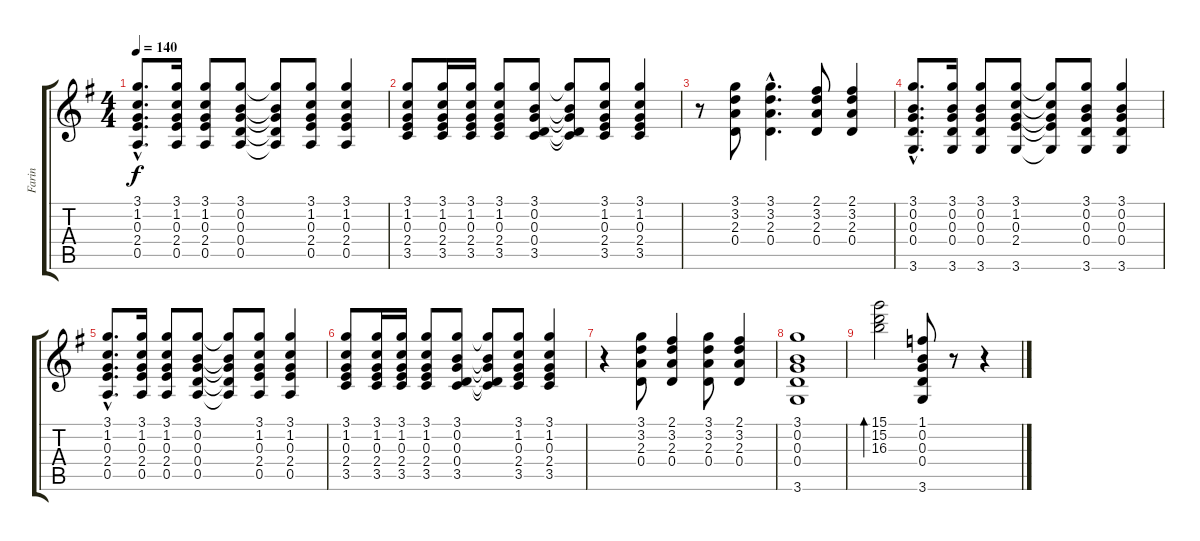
\track ("Farin" "Farin") {instrument acousticguitarnylon}
\staff {score tabs}
\tuning (E4 B3 G3 D3 A2 E2) {hide}
\ts (4 4)
\tempo 140
\clef g2
\ks g
(3.1{hac} 1.2{hac} 0.3{hac} 2.4{hac} 0.5{hac}).8{d dy f} (3.1 1.2 0.3 2.4 0.5).16 (3.1 1.2 0.3 2.4 0.5).8 (3.1 0.2 0.3 0.4 0.5).8 (3.1{t} 0.2{t} 0.3{t} 0.4{t} 0.5{t}).8 (3.1 1.2 0.3 2.4 0.5).8 (3.1 1.2 0.3 2.4 0.5).4 |
(3.1 1.2 0.3 2.4 3.5).8 (3.1 1.2 0.3 2.4 3.5).16 (3.1 1.2 0.3 2.4 3.5).16 (3.1 1.2 0.3 2.4 3.5).8 (3.1 0.2 0.3 0.4 3.5).8 (3.1{t} 0.2{t} 0.3{t} 0.4{t} 3.5{t}).8 (3.1 1.2 0.3 2.4 3.5).8 (3.1 1.2 0.3 2.4 3.5).4 |
r.8 (3.1 3.2 2.3 0.4).8 (3.1{hac} 3.2{hac} 2.3{hac} 0.4{hac}).4{d} (2.1 3.2 2.3 0.4).8 (2.1 3.2 2.3 0.4).4 |
(3.1{hac} 0.2{hac} 0.3{hac} 0.4{hac} 3.6{hac}).8{d} (3.1 0.2 0.3 0.4 3.6).16 (3.1 0.2 0.3 0.4 3.6).8 (3.1 1.2 0.3 2.4 3.6).8 (3.1{t} 1.2{t} 0.3{t} 2.4{t} 3.6{t}).8 (3.1 0.2 0.3 0.4 3.6).8 (3.1 0.2 0.3 0.4 3.6).4 |
(3.1{hac} 1.2{hac} 0.3{hac} 2.4{hac} 0.5{hac}).8{d} (3.1 1.2 0.3 2.4 0.5).16 (3.1 1.2 0.3 2.4 0.5).8 (3.1 0.2 0.3 0.4 0.5).8 (3.1{t} 0.2{t} 0.3{t} 0.4{t} 0.5{t}).8 (3.1 1.2 0.3 2.4 0.5).8 (3.1 1.2 0.3 2.4 0.5).4 |
(3.1 1.2 0.3 2.4 3.5).8 (3.1 1.2 0.3 2.4 3.5).16 (3.1 1.2 0.3 2.4 3.5).16 (3.1 1.2 0.3 2.4 3.5).8 (3.1 0.2 0.3 0.4 3.5).8 (3.1{t} 0.2{t} 0.3{t} 0.4{t} 3.5{t}).8 (3.1 1.2 0.3 2.4 3.5).8 (3.1 1.2 0.3 2.4 3.5).4 |
r.4 (3.1 3.2 2.3 0.4).8 (2.1 3.2 2.3 0.4).4 (3.1 3.2 2.3 0.4).8 (2.1 3.2 2.3 0.4).4 |
(3.1 0.2 0.3 0.4 3.6).1 |
(15.1 15.2 16.3).2{bd 240} (1.1 0.2 0.3 0.4 3.6).8 r.8 r.4
